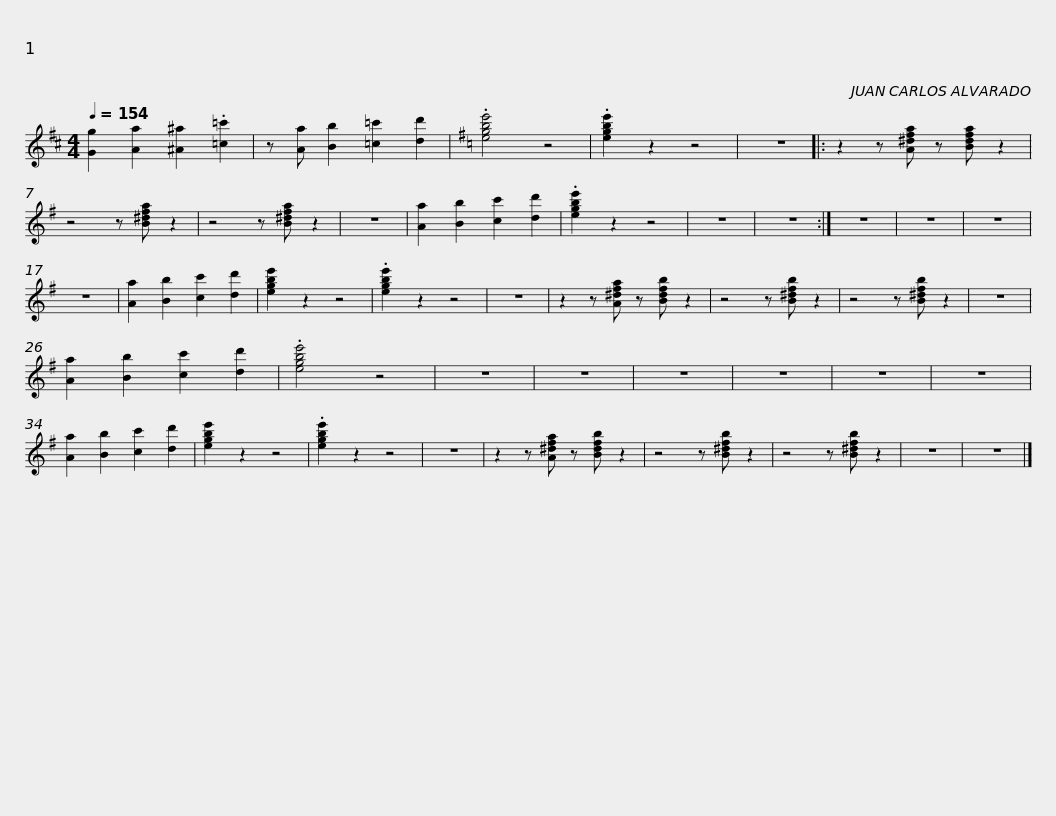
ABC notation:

X:1
L:1/8
Q:1/4=154
M:4/4
I:linebreak $
K:none
V:1 treble transpose=-2
V:1
[K:D] [Gg]2 [Aa]2 [^A^a]2 .[=c=c']2 | z [Aa] [Bb]2 [=c=c']2 [dd']2 |[K:G] .[egbe']4 z4 | .[egbe']2 z2 z4 | z8 |: %5
 z2 z [A^dfa] z [Bdfa] z2 | z4 z [B^dfa] z2 | z4 z [B^dfa] z2 | z8 |$ [Aa]2 [Bb]2 [cc']2 [dd']2 | %10
 .[egbe']2 z2 z4 | z8 | z8 :| z8 | z8 | %15
 z8 | z8 | [Aa]2 [Bb]2 [cc']2 [dd']2 | [egbe']2 z2 z4 | .[egbe']2 z2 z4 | %20
 z8 | z2 z [A^dfa] z [Bdfb] z2 | z4 z [B^dfb] z2 |$ z4 z [B^dfb] z2 | z8 | %25
 [Aa]2 [Bb]2 [cc']2 [dd']2 | .[egbe']4 z4 | z8 | z8 | z8 | %30
 z8 | z8 | z8 | [Aa]2 [Bb]2 [cc']2 [dd']2 | [egbe']2 z2 z4 | %35
 .[egbe']2 z2 z4 | z8 | z2 z [A^dfa] z [Bdfb] z2 |$ z4 z [B^dfb] z2 | z4 z [B^dfb] z2 | %40
 z8 | z8 |] %42
